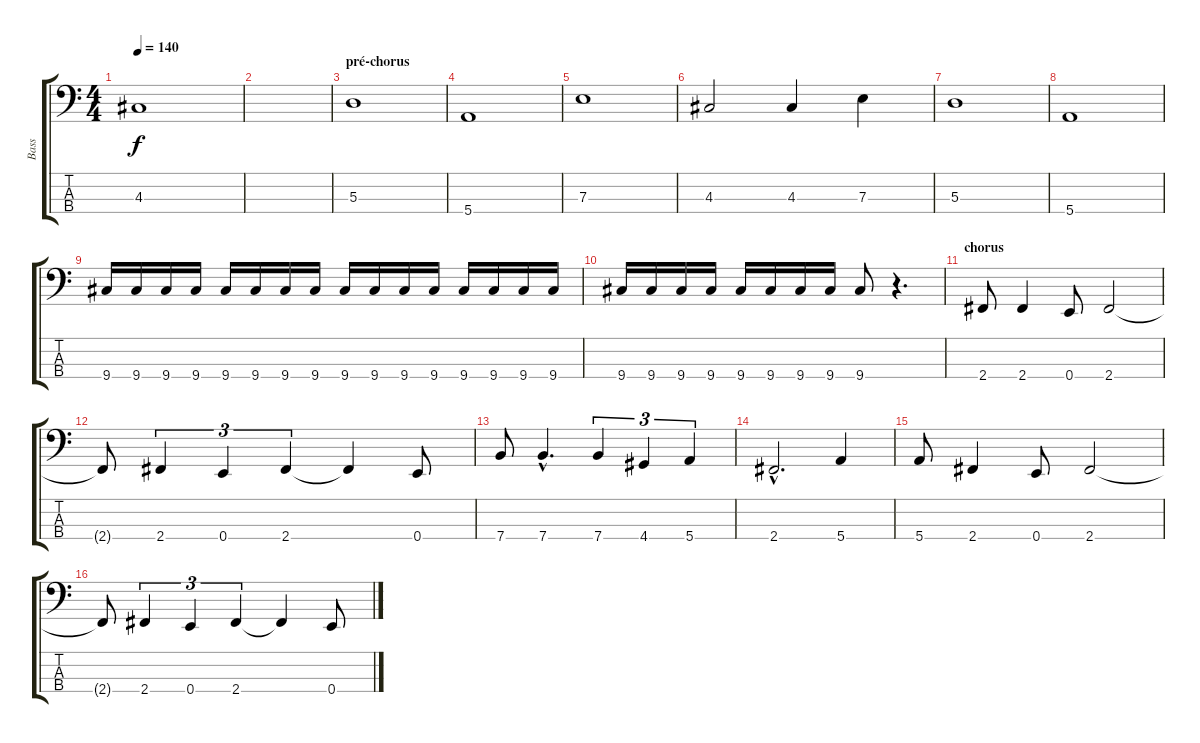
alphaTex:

\track ("Bass" "Bass") {instrument electricbassfinger}
\staff {score tabs}
\tuning (G2 D2 A1 E1) {hide}
\ts (4 4)
\tempo 140
\clef f4
\ks c
4.3.1{dy f} |
|
\section ("" "pré-chorus")
5.3.1 |
5.4.1 |
7.3.1 |
4.3.2 4.3.4 7.3.4 |
5.3.1 |
5.4.1 |
9.4.16 9.4.16 9.4.16 9.4.16 9.4.16 9.4.16 9.4.16 9.4.16 9.4.16 9.4.16 9.4.16 9.4.16 9.4.16 9.4.16 9.4.16 9.4.16 |
9.4.16 9.4.16 9.4.16 9.4.16 9.4.16 9.4.16 9.4.16 9.4.16 9.4.8 r.4{d} |
\section ("" "chorus")
2.4.8 2.4.4 0.4.8 2.4.2 |
2.4{t}.8 2.4.4{tu (3 2)} 0.4.4{tu (3 2)} 2.4.4{tu (3 2)} 2.4{t}.4 0.4.8 |
7.4.8 7.4{hac}.4{d} 7.4.4{tu (3 2)} 4.4.4{tu (3 2)} 5.4.4{tu (3 2)} |
2.4{hac}.2{d} 5.4.4 |
5.4.8 2.4.4 0.4.8 2.4.2 |
2.4{t}.8 2.4.4{tu (3 2)} 0.4.4{tu (3 2)} 2.4.4{tu (3 2)} 2.4{t}.4 0.4.8
